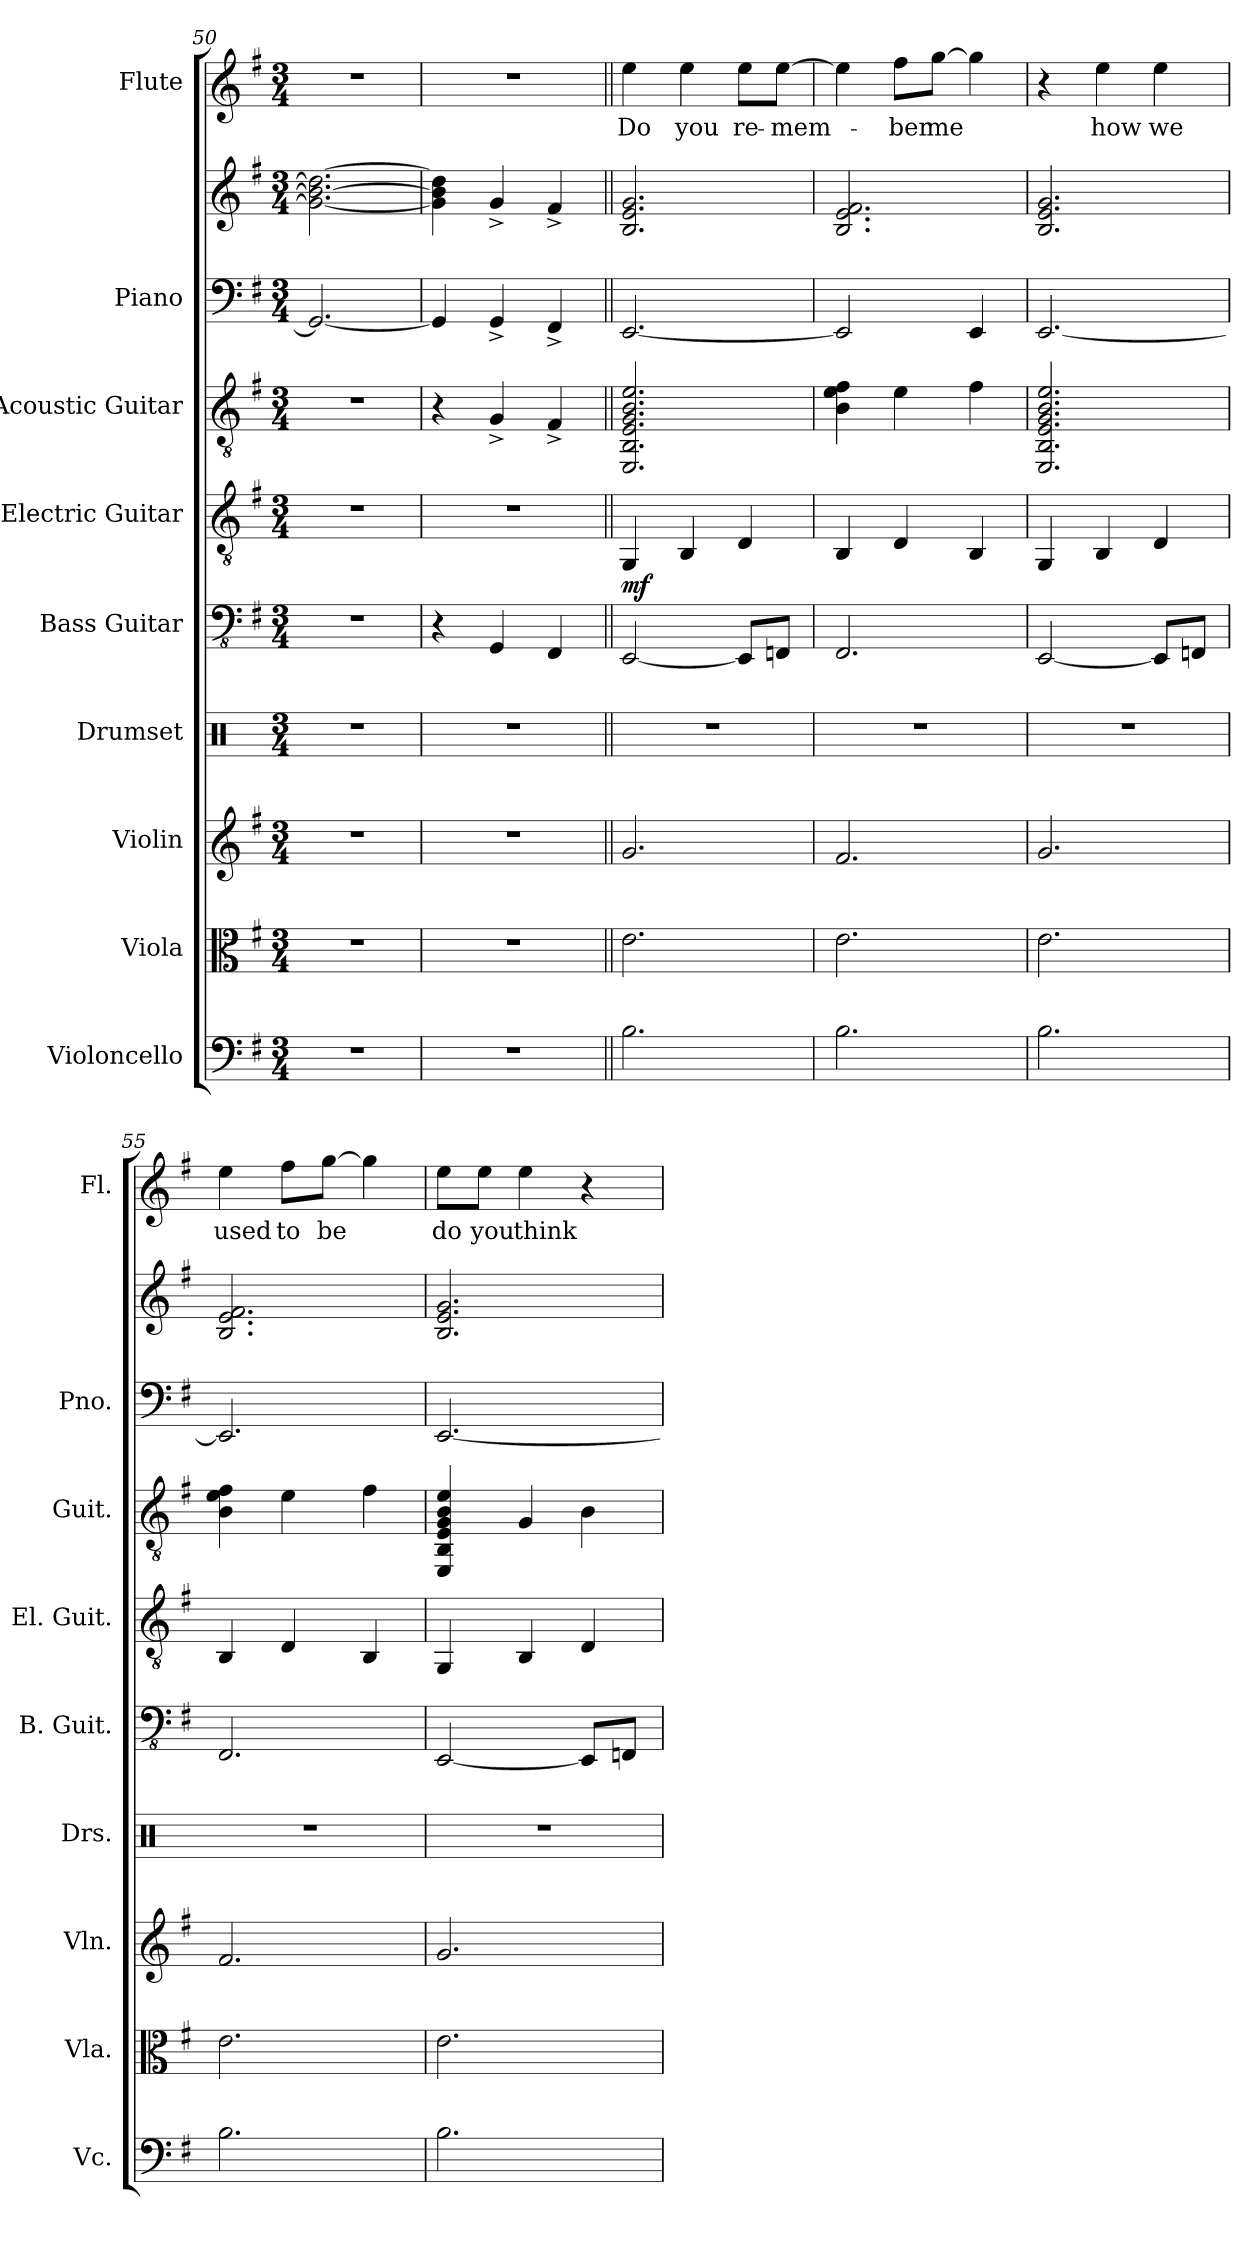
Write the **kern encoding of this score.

**kern	**kern	**kern	**kern	**kern	**kern	**dynam	**kern	**kern	**kern	**kern	**text
*part9	*part8	*part7	*part6	*part5	*part4	*part4	*part3	*part2	*part2	*part1	*part1
*staff10	*staff9	*staff8	*staff7	*staff6	*staff5	*staff5	*staff4	*staff3	*staff2	*staff1	*staff1
*I"Violoncello	*I"Viola	*I"Violin	*I"Drumset	*I"Bass Guitar	*I"Electric Guitar	*	*I"Acoustic Guitar	*I"Piano	*	*I"Flute	*
*I'Vc.	*I'Vla.	*I'Vln.	*I'Drs.	*I'B. Guit.	*I'El. Guit.	*	*I'Guit.	*I'Pno.	*	*I'Fl.	*
!!LO:PB:g=z
*clefF4	*clefC3	*clefG2	*clefX	*clefFv4	*clefGv2	*	*clefGv2	*clefF4	*clefG2	*clefG2	*
*k[f#]	*k[f#]	*k[f#]	*k[]	*k[f#]	*k[f#]	*	*k[f#]	*k[f#]	*k[f#]	*k[f#]	*
*M3/4	*M3/4	*M3/4	*M3/4	*M3/4	*M3/4	*	*M3/4	*M3/4	*M3/4	*M3/4	*
=50	=50	=50	=50	=50	=50	=50	=50	=50	=50	=50	=50
2.r	2.r	2.r	2.r	2.r	2.r	.	2.r	2.GG/_	2.g\_ 2.b\_ 2.dd\_	2.r	.
=51	=51	=51	=51	=51	=51	=51	=51	=51	=51	=51	=51
2.r	2.r	2.r	2.r	4r	2.r	.	4r	4GG/]	4g\] 4b\] 4dd\]	2.r	.
.	.	.	.	4GGG/	.	.	4G^/	4GG^/	4g^/	.	.
.	.	.	.	4FFF#/	.	.	4F#^/	4FF#^/	4f#^/	.	.
=52||	=52||	=52||	=52||	=52||	=52||	=52||	=52||	=52||	=52||	=52||	=52||
!	!	!	!	!	!	!LO:DY:b	!	!	!	!	!
2.B\	2.e\	2.g/	2.r	[2EEE/	4GG/	mf	2.EE/ 2.BB/ 2.E/ 2.G/ 2.B/ 2.e/	[2.EE/	2.B/ 2.e/ 2.g/	4ee\	Do
.	.	.	.	.	4BB/	.	.	.	.	4ee\	you
.	.	.	.	8EEE/L]	4D/	.	.	.	.	8ee\L	re-
.	.	.	.	8FFFn/J	.	.	.	.	.	[8ee\J	-mem-
=53	=53	=53	=53	=53	=53	=53	=53	=53	=53	=53	=53
2.B\	2.e\	2.f#/	2.r	2.FFF#/	4BB/	.	4B\ 4e\ 4f#\	2EE/]	2.B/ 2.e/ 2.f#/	4ee\]	.
.	.	.	.	.	4D/	.	4e\	.	.	8ff#\L	-ber
.	.	.	.	.	.	.	.	.	.	[8gg\J	me
.	.	.	.	.	4BB/	.	4f#\	4EE/	.	4gg\]	.
=54	=54	=54	=54	=54	=54	=54	=54	=54	=54	=54	=54
2.B\	2.e\	2.g/	2.r	[2EEE/	4GG/	.	2.EE/ 2.BB/ 2.E/ 2.G/ 2.B/ 2.e/	[2.EE/	2.B/ 2.e/ 2.g/	4r	.
.	.	.	.	.	4BB/	.	.	.	.	4ee\	how
.	.	.	.	8EEE/L]	4D/	.	.	.	.	4ee\	we
.	.	.	.	8FFFn/J	.	.	.	.	.	.	.
=55	=55	=55	=55	=55	=55	=55	=55	=55	=55	=55	=55
2.B\	2.e\	2.f#/	2.r	2.FFF#/	4BB/	.	4B\ 4e\ 4f#\	2.EE/]	2.B/ 2.e/ 2.f#/	4ee\	used
.	.	.	.	.	4D/	.	4e\	.	.	8ff#\L	to
.	.	.	.	.	.	.	.	.	.	[8gg\J	be
.	.	.	.	.	4BB/	.	4f#\	.	.	4gg\]	.
=56	=56	=56	=56	=56	=56	=56	=56	=56	=56	=56	=56
2.B\	2.e\	2.g/	2.r	[2EEE/	4GG/	.	4EE/ 4BB/ 4E/ 4G/ 4B/ 4e/	[2.EE/	2.B/ 2.e/ 2.g/	8ee\L	do
.	.	.	.	.	.	.	.	.	.	8ee\J	you
.	.	.	.	.	4BB/	.	4G/	.	.	4ee\	think
.	.	.	.	8EEE/L]	4D/	.	4B\	.	.	4r	.
.	.	.	.	8FFFn/J	.	.	.	.	.	.	.
=	=	=	=	=	=	=	=	=	=	=	=
*-	*-	*-	*-	*-	*-	*-	*-	*-	*-	*-	*-
